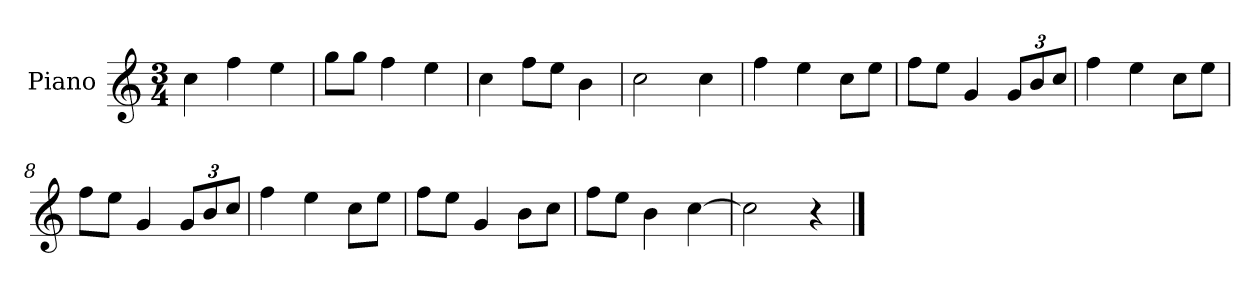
**kern
*part1
*staff1
*I"Piano
*I'P-no
*clefG2
*k[]
*M3/4
*MM179
=1
4cc\
4ff\
4ee\
=2
8gg\L
8gg\J
4ff\
4ee\
=3
4cc\
8ff\L
8ee\J
4b\
=4
2cc\
4cc\
=5
4ff\
4ee\
8cc\L
8ee\J
=6
8ff\L
8ee\J
4g/
*Xbrackettup
12g/L
12b/
12cc/J
=7
4ff\
4ee\
8cc\L
8ee\J
=8
8ff\L
8ee\J
4g/
12g/L
12b/
12cc/J
=9
4ff\
4ee\
8cc\L
8ee\J
!!LO:LB:g=z
=10
8ff\L
8ee\J
4g/
8b\L
8cc\J
=11
8ff\L
8ee\J
4b\
[4cc\
=12
2cc\]
4r
==
*-
